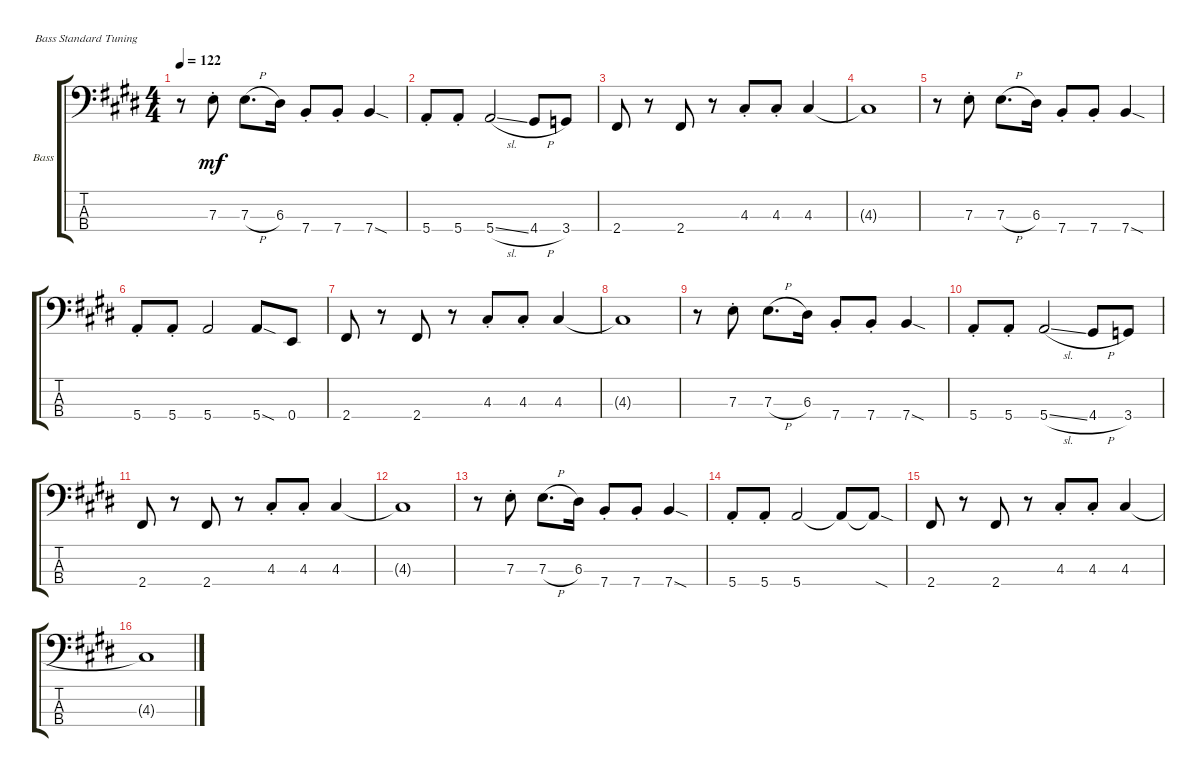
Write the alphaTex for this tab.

\defaultSystemsLayout 4
\bracketExtendMode groupsimilarinstruments
\firstSystemTrackNameOrientation horizontal
\otherSystemsTrackNameOrientation horizontal
\track ("Electric Bass (Tom Fowler)" "Bass") {instrument electricbassfinger}
\staff {score tabs}
\tuning (G2 D2 A1 E1)
\ts (4 4)
\tempo 122
\clef f4
\ks e
r.8{dy mf} 7.3{st}.8 7.3{h}.8{d} 6.3.16 7.4{st}.8 7.4{st}.8 7.4{sod}.4 |
5.4{st}.8 5.4{st}.8 5.4{sl}.2 4.4{h}.8 3.4.8 |
2.4.8 r.8 2.4.8 r.8 4.3{st}.8 4.3{st}.8 4.3.4 |
4.3{t}.1 |
r.8 7.3{st}.8 7.3{h}.8{d} 6.3.16 7.4{st}.8 7.4{st}.8 7.4{sod}.4 |
5.4{st}.8 5.4{st}.8 5.4.2 5.4{sod}.8 0.4.8 |
2.4.8 r.8 2.4.8 r.8 4.3{st}.8 4.3{st}.8 4.3.4 |
4.3{t}.1 |
r.8 7.3{st}.8 7.3{h}.8{d} 6.3.16 7.4{st}.8 7.4{st}.8 7.4{sod}.4 |
5.4{st}.8 5.4{st}.8 5.4{sl}.2 4.4{h}.8 3.4.8 |
2.4.8 r.8 2.4.8 r.8 4.3{st}.8 4.3{st}.8 4.3.4 |
4.3{t}.1 |
r.8 7.3{st}.8 7.3{h}.8{d} 6.3.16 7.4{st}.8 7.4{st}.8 7.4{sod}.4 |
5.4{st}.8 5.4{st}.8 5.4.2 5.4{t}.8 5.4{sod t}.8 |
2.4.8 r.8 2.4.8 r.8 4.3{st}.8 4.3{st}.8 4.3.4 |
4.3{t}.1
